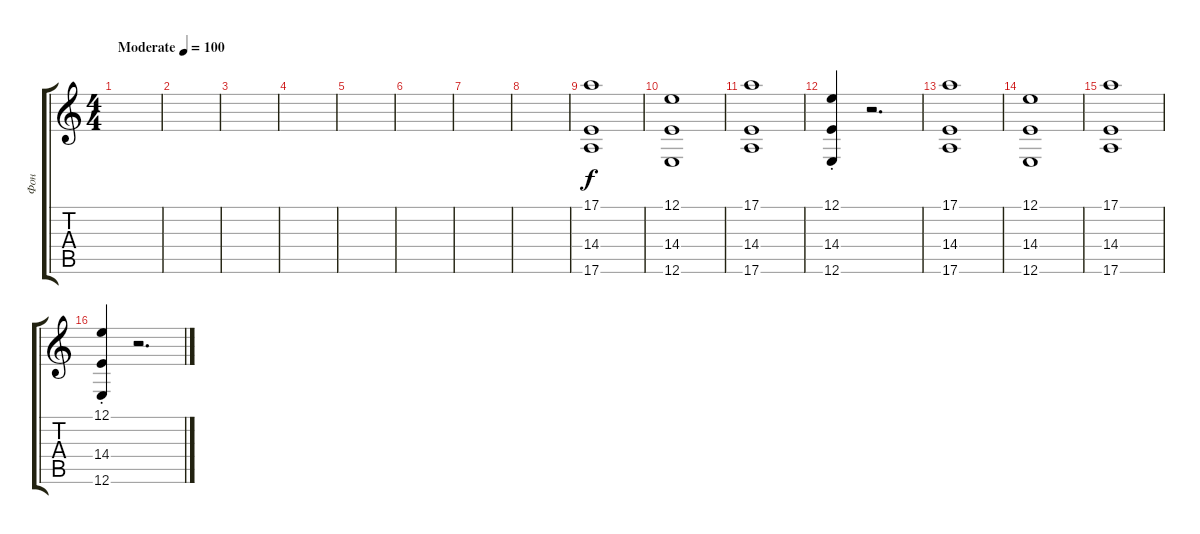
\track ("Фон" "Фон") {instrument stringensemble1}
\staff {score tabs}
\tuning (E4 B3 G3 D3 A2 E2) {hide}
\ts (4 4)
\tempo (100 "Moderate")
\clef g2
\ks c
|
|
|
|
|
|
|
|
(17.1 14.4 17.6).1 |
(12.1 14.4 12.6).1 |
(17.1 14.4 17.6).1 |
(12.1{st} 14.4{st} 12.6{st}).4 r.2{d} |
(17.1 14.4 17.6).1 |
(12.1 14.4 12.6).1 |
(17.1 14.4 17.6).1 |
(12.1{st} 14.4{st} 12.6{st}).4 r.2{d}
